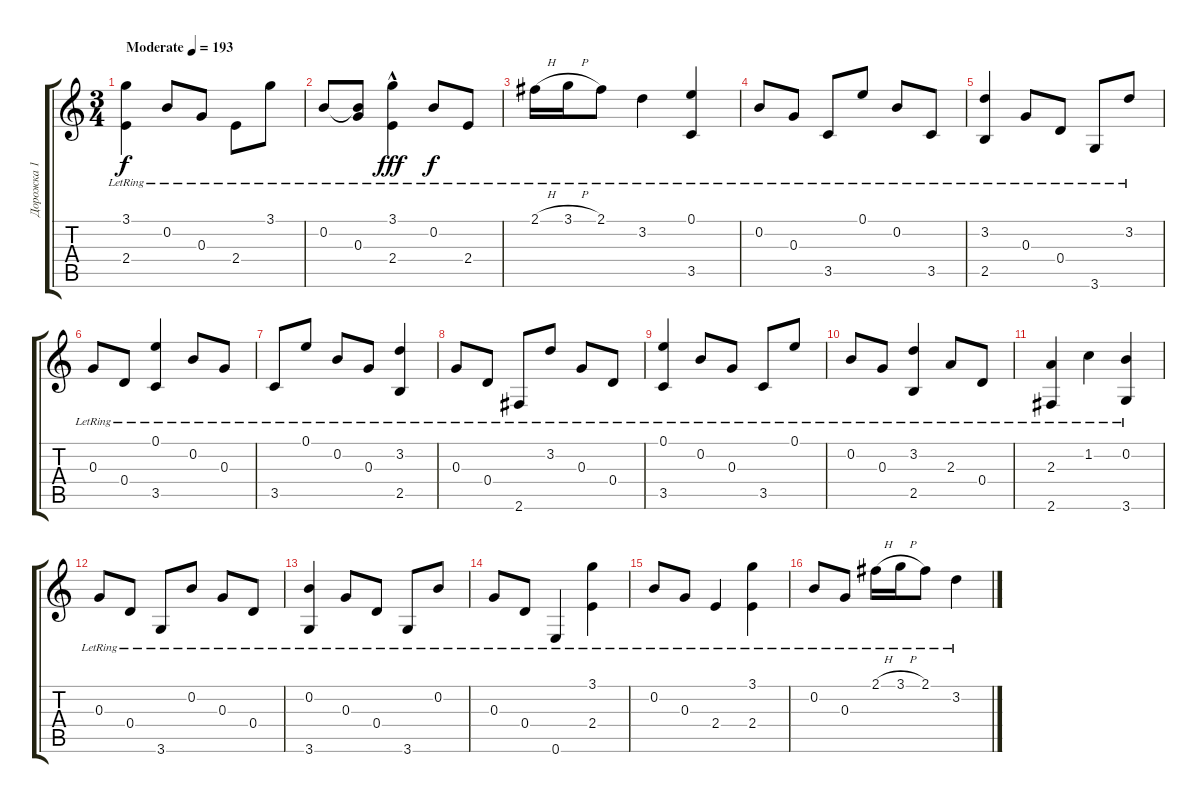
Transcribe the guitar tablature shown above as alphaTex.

\track ("Дорожка 1" "Дорожка 1") {instrument acousticguitarsteel}
\staff {score tabs}
\tuning (E4 B3 G3 D3 A2 E2) {hide}
\ts (3 4)
\tempo (193 "Moderate")
\clef g2
\ks c
(3.1{lr} 2.4{lr}).4{dy f instrument acousticguitarsteel} 0.2{lr}.8 0.3{lr}.8 2.4{lr}.8 3.1{lr}.8 |
0.2{lr}.8 (0.2{t} 0.3{lr}).8 (3.1{hac lr} 2.4{lr}).4{dy fff} 0.2{lr}.8{dy f} 2.4{lr}.8 |
2.1{h lr}.16 3.1{h lr}.16 2.1{lr}.8 3.2{lr}.4 (0.1{lr} 3.5{lr}).4 |
0.2{lr}.8 0.3{lr}.8 3.5{lr}.8 0.1{lr}.8 0.2{lr}.8 3.5{lr}.8 |
(3.2{lr} 2.5{lr}).4 0.3{lr}.8 0.4{lr}.8 3.6{lr}.8 3.2{lr}.8 |
0.3{lr}.8 0.4{lr}.8 (0.1{lr} 3.5{lr}).4 0.2{lr}.8 0.3{lr}.8 |
3.5{lr}.8 0.1{lr}.8 0.2{lr}.8 0.3{lr}.8 (3.2{lr} 2.5{lr}).4 |
0.3{lr}.8 0.4{lr}.8 2.6{lr}.8 3.2{lr}.8 0.3{lr}.8 0.4{lr}.8 |
(0.1{lr} 3.5{lr}).4 0.2{lr}.8 0.3{lr}.8 3.5{lr}.8 0.1{lr}.8 |
0.2{lr}.8 0.3{lr}.8 (3.2{lr} 2.5{lr}).4 2.3{lr}.8 0.4{lr}.8 |
(2.3{lr} 2.6{lr}).4 1.2{lr}.4 (0.2{lr} 3.6{lr}).4 |
0.3{lr}.8 0.4{lr}.8 3.6{lr}.8 0.2{lr}.8 0.3{lr}.8 0.4{lr}.8 |
(0.2{lr} 3.6{lr}).4 0.3{lr}.8 0.4{lr}.8 3.6{lr}.8 0.2{lr}.8 |
0.3{lr}.8 0.4{lr}.8 0.6{lr}.4 (3.1{lr} 2.4{lr}).4 |
0.2{lr}.8 0.3{lr}.8 2.4{lr}.4 (3.1{lr} 2.4{lr}).4 |
0.2{lr}.8 0.3{lr}.8 2.1{h lr}.16 3.1{h lr}.16 2.1{lr}.8 3.2{lr}.4
